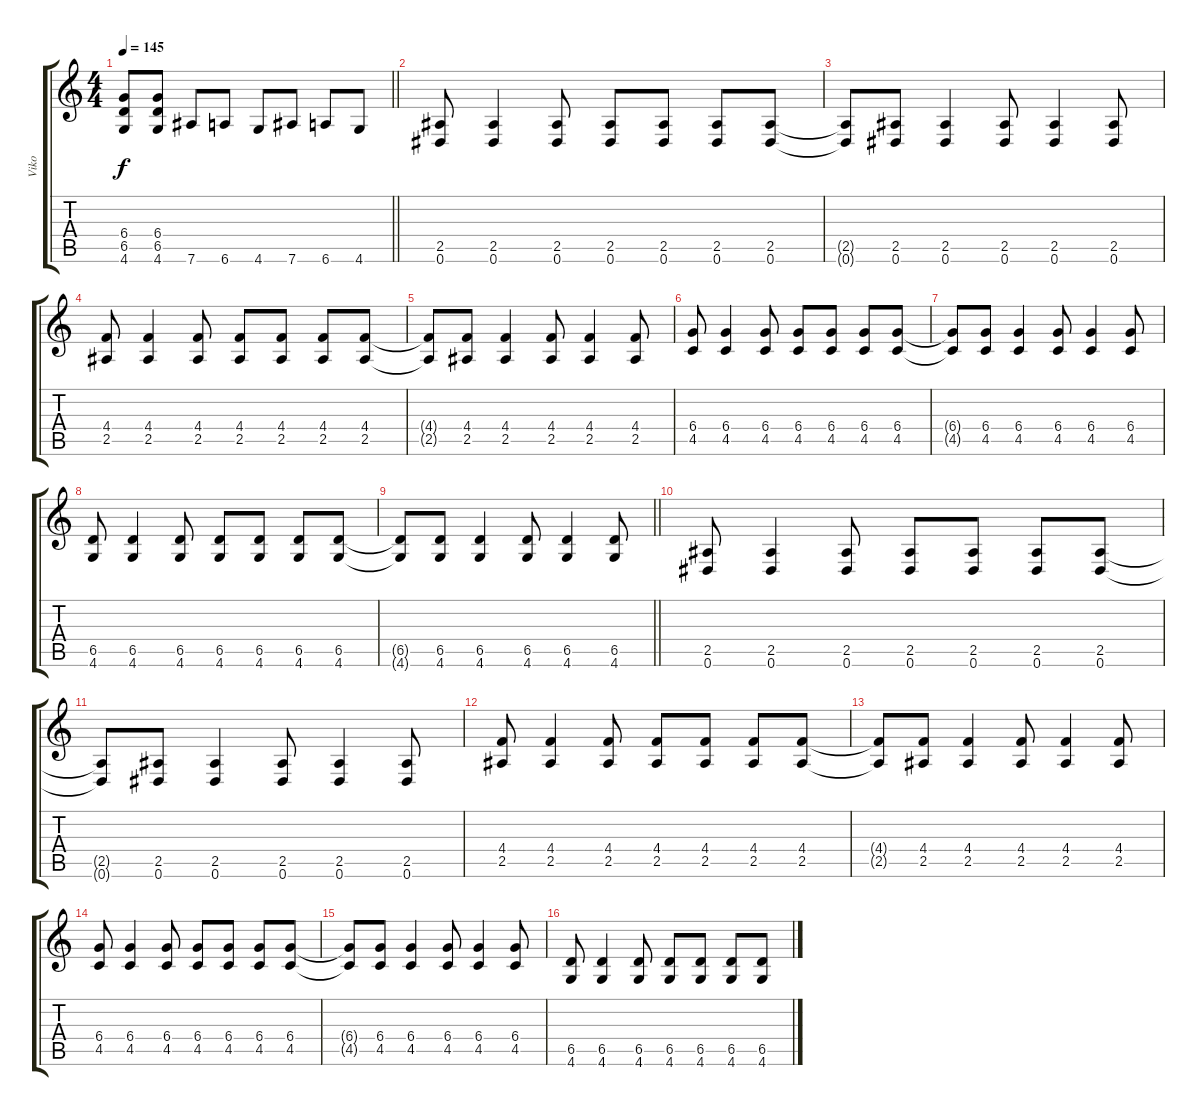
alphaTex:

\track ("Viko" "Viko") {instrument overdrivenguitar}
\staff {score tabs}
\tuning (Eb4 Bb3 Gb3 Db3 Ab2 Eb2) {hide}
\ts (4 4)
\tempo 145
\clef g2
\barLineRight lightlight
\ks c
(6.4 6.5 4.6).8{dy f} (6.4 6.5 4.6).8 7.6.8 6.6.8 4.6.8 7.6.8 6.6.8 4.6.8 |
(2.5 0.6).8 (2.5 0.6).4 (2.5 0.6).8 (2.5 0.6).8 (2.5 0.6).8 (2.5 0.6).8 (2.5 0.6).8 |
(2.5{t} 0.6{t}).8 (2.5 0.6).8 (2.5 0.6).4 (2.5 0.6).8 (2.5 0.6).4 (2.5 0.6).8 |
(4.4 2.5).8 (4.4 2.5).4 (4.4 2.5).8 (4.4 2.5).8 (4.4 2.5).8 (4.4 2.5).8 (4.4 2.5).8 |
(4.4{t} 2.5{t}).8 (4.4 2.5).8 (4.4 2.5).4 (4.4 2.5).8 (4.4 2.5).4 (4.4 2.5).8 |
(6.4 4.5).8 (6.4 4.5).4 (6.4 4.5).8 (6.4 4.5).8 (6.4 4.5).8 (6.4 4.5).8 (6.4 4.5).8 |
(6.4{t} 4.5{t}).8 (6.4 4.5).8 (6.4 4.5).4 (6.4 4.5).8 (6.4 4.5).4 (6.4 4.5).8 |
(6.5 4.6).8 (6.5 4.6).4 (6.5 4.6).8 (6.5 4.6).8 (6.5 4.6).8 (6.5 4.6).8 (6.5 4.6).8 |
\barLineRight lightlight
(6.5{t} 4.6{t}).8 (6.5 4.6).8 (6.5 4.6).4 (6.5 4.6).8 (6.5 4.6).4 (6.5 4.6).8 |
(2.5 0.6).8 (2.5 0.6).4 (2.5 0.6).8 (2.5 0.6).8 (2.5 0.6).8 (2.5 0.6).8 (2.5 0.6).8 |
(2.5{t} 0.6{t}).8 (2.5 0.6).8 (2.5 0.6).4 (2.5 0.6).8 (2.5 0.6).4 (2.5 0.6).8 |
(4.4 2.5).8 (4.4 2.5).4 (4.4 2.5).8 (4.4 2.5).8 (4.4 2.5).8 (4.4 2.5).8 (4.4 2.5).8 |
(4.4{t} 2.5{t}).8 (4.4 2.5).8 (4.4 2.5).4 (4.4 2.5).8 (4.4 2.5).4 (4.4 2.5).8 |
(6.4 4.5).8 (6.4 4.5).4 (6.4 4.5).8 (6.4 4.5).8 (6.4 4.5).8 (6.4 4.5).8 (6.4 4.5).8 |
(6.4{t} 4.5{t}).8 (6.4 4.5).8 (6.4 4.5).4 (6.4 4.5).8 (6.4 4.5).4 (6.4 4.5).8 |
(6.5 4.6).8 (6.5 4.6).4 (6.5 4.6).8 (6.5 4.6).8 (6.5 4.6).8 (6.5 4.6).8 (6.5 4.6).8
